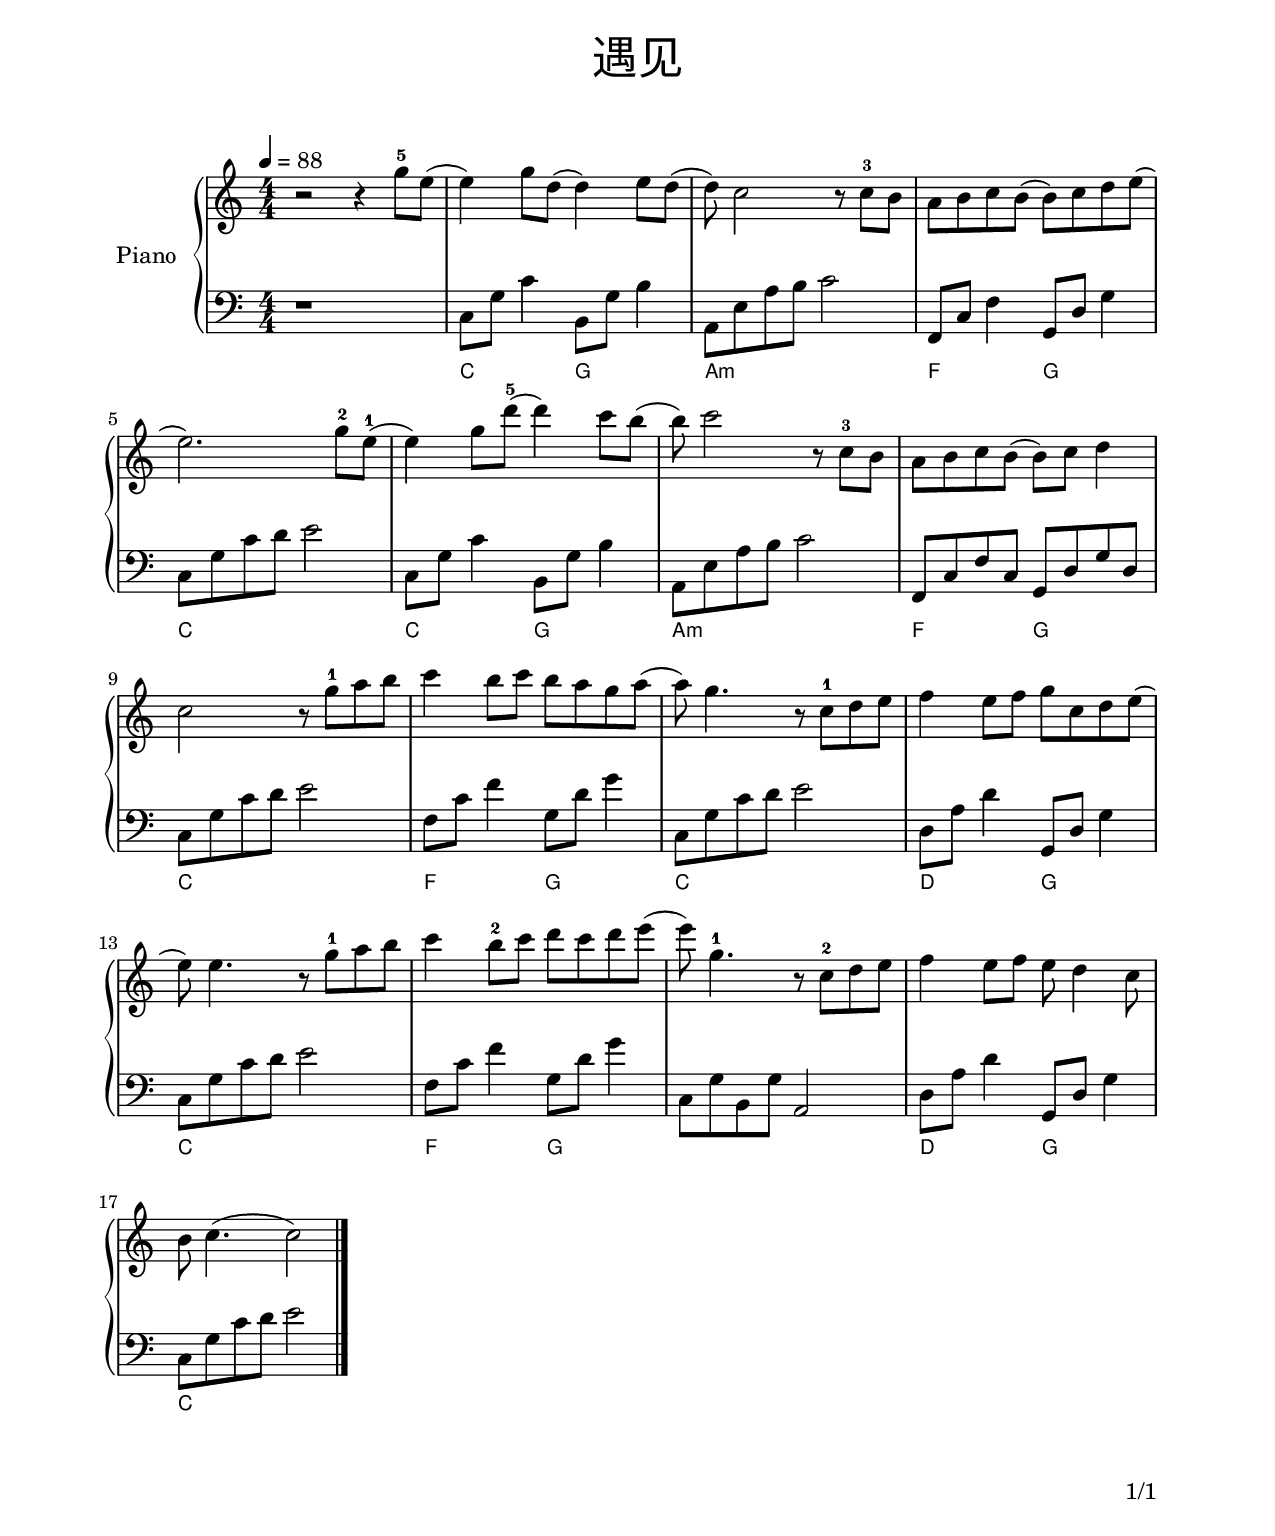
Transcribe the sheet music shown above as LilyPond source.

\version "2.24.3"
\include "../settings.v1.ly"

\header {
  title = \markup \override #'((font-name . "FangSong")(font-size . 6)) "遇见"
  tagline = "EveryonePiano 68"
}

\paper {
  total-page = 1
  ragged-last = ##t
}

\markup \vspace #1.5

CI   = { c8  g8  c'4 }
DI   = { d8  a8  d'4 }
GI   = { b,8 g8  b4  }
GII  = { g,8 d8  g4  }
GIII = { g8  d'8 g'4 }
FI   = { f,8 c8  f4  }
FII  = { f8  c'8 f'4 }

CII = { c8  g8 c'8 d'8 e'2 }
AmI = { a,8 e8 a8  b8  c'2 }

FIII = { f,8 c8 f8 c8 }
GIV  = { g,8 d8 g8 d8 }

\score {
  \new PianoStaff \with {
    instrumentName = "Piano"
  } <<
    \new Staff {
      \tempo 4 = 88
      \clef treble
      \key c \major
      \time 4/4
      
      r2 r4  g''8^5 e''8(   | e''4) g''8 d''8(    d''4)  e''8  d''8( | d''8) c''2  r8 c''8^3 b'8 | a'8 b'8 c''8 b'8( b'8) c''8 d''8 e''8( | \break
      e''2.) g''8^2 e''8^1( | e''4) g''8 d'''8^5( d'''4) c'''8 b''8( | b''8) c'''2 r8 c''8^3 b'8 | a'8 b'8 c''8 b'8( b'8) c''8 d''4       | \break

      c''2        r8 g''8^1 a''8 b''8 | c'''4 b''8   c'''8 b''8  a''8  g''8  a''8(  | a''8)  g''4.   r8 c''8^1 d''8 e''8 | f''4 e''8 f''8 g''8 c''8 d''8 e''8( | \break
      e''8) e''4. r8 g''8^1 a''8 b''8 | c'''4 b''8^2 c'''8 d'''8 c'''8 d'''8 e'''8( | e'''8) g''4.^1 r8 c''8^2 d''8 e''8 | f''4 e''8 f''8 e''8 d''4      c''8  | \break
      
      b'8 c''4.( c''2) | \bar "|."
    }
    \new Staff {
      \clef bass
      \key c \major
      \time 4/4
      
      r1   | \CI \GI | \AmI | \FI   \GII |
      \CII | \CI \GI | \AmI | \FIII \GIV |
      
      \CII | \FII \GIII | \CII             | \DI \GII |
      \CII | \FII \GIII | c8 g8 b,8 g8 a,2 | \DI \GII |
      
      \CII |
    }
    \chords {

      r1 | c2 g2 | a1:m | f2 g2 |
      c1 | c2 g2 | a1:m | f2 g2 |
      
      c1 | f2 g2 | c1 | d2 g2 |
      c1 | f2 g2 | r1 | d2 g2 |
      
      c1 |
    }
  >>
  \layout {}
}

\score {
  \new PianoStaff \with {
    instrumentName = "Piano"
  } <<
    \new Staff {
      \tempo 4 = 88
      \clef treble
      \key c \major
      \time 4/4
      
      r2 r4  g''8 e''8( | e''4) g''8 d''8(  d''4)  e''8  d''8( | d''8) c''2  r8 c''8 b'8 | a'8 b'8 c''8 b'8( b'8) c''8 d''8 e''8( | \break
      e''2.) g''8 e''8( | e''4) g''8 d'''8( d'''4) c'''8 b''8( | b''8) c'''2 r8 c''8 b'8 | a'8 b'8 c''8 b'8( b'8) c''8 d''4       | \break

      c''2        r8 g''8 a''8 b''8 | c'''4 b''8 c'''8 b''8  a''8  g''8  a''8(  | a''8)  g''4. r8 c''8 d''8 e''8 | f''4 e''8 f''8 g''8 c''8 d''8 e''8( | \break
      e''8) e''4. r8 g''8 a''8 b''8 | c'''4 b''8 c'''8 d'''8 c'''8 d'''8 e'''8( | e'''8) g''4. r8 c''8 d''8 e''8 | f''4 e''8 f''8 e''8 d''4      c''8  | \break
      
      b'8 c''4.( c''2) | \bar "|."
    }
    \new Staff {
      \clef bass
      \key c \major
      \time 4/4
      
      r1   | \CI \GI | \AmI | \FI   \GII |
      \CII | \CI \GI | \AmI | \FIII \GIV |
      
      \CII | \FII \GIII | \CII             | \DI \GII |
      \CII | \FII \GIII | c8 g8 b,8 g8 a,2 | \DI \GII |
      
      \CII |
    }
  >>
  \midi {}
}
